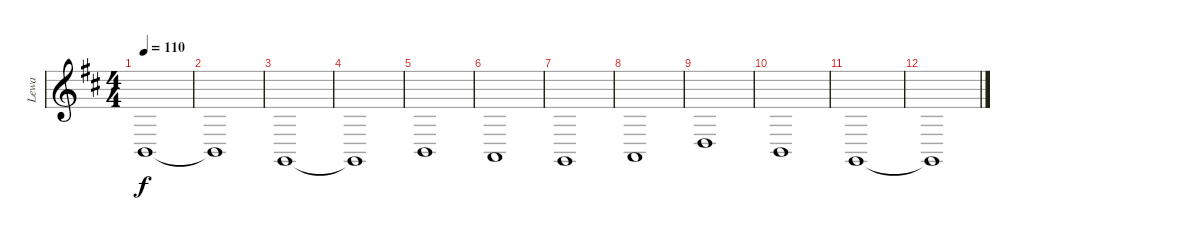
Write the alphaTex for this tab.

\track ("Lewa" "Lewa") {mute instrument acousticgrandpiano}
\staff {score}
\tuning (E4 B3 G3 D3 A2 E2) {hide}
\ts (4 4)
\tempo 110
\clef g2
\ks d
2.5.1{dy f} |
2.5{t}.1 |
3.6.1 |
3.6{t}.1 |
2.5.1 |
0.5.1 |
3.6.1 |
0.5.1 |
0.4.1 |
2.5.1 |
3.6.1 |
3.6{t}.1
